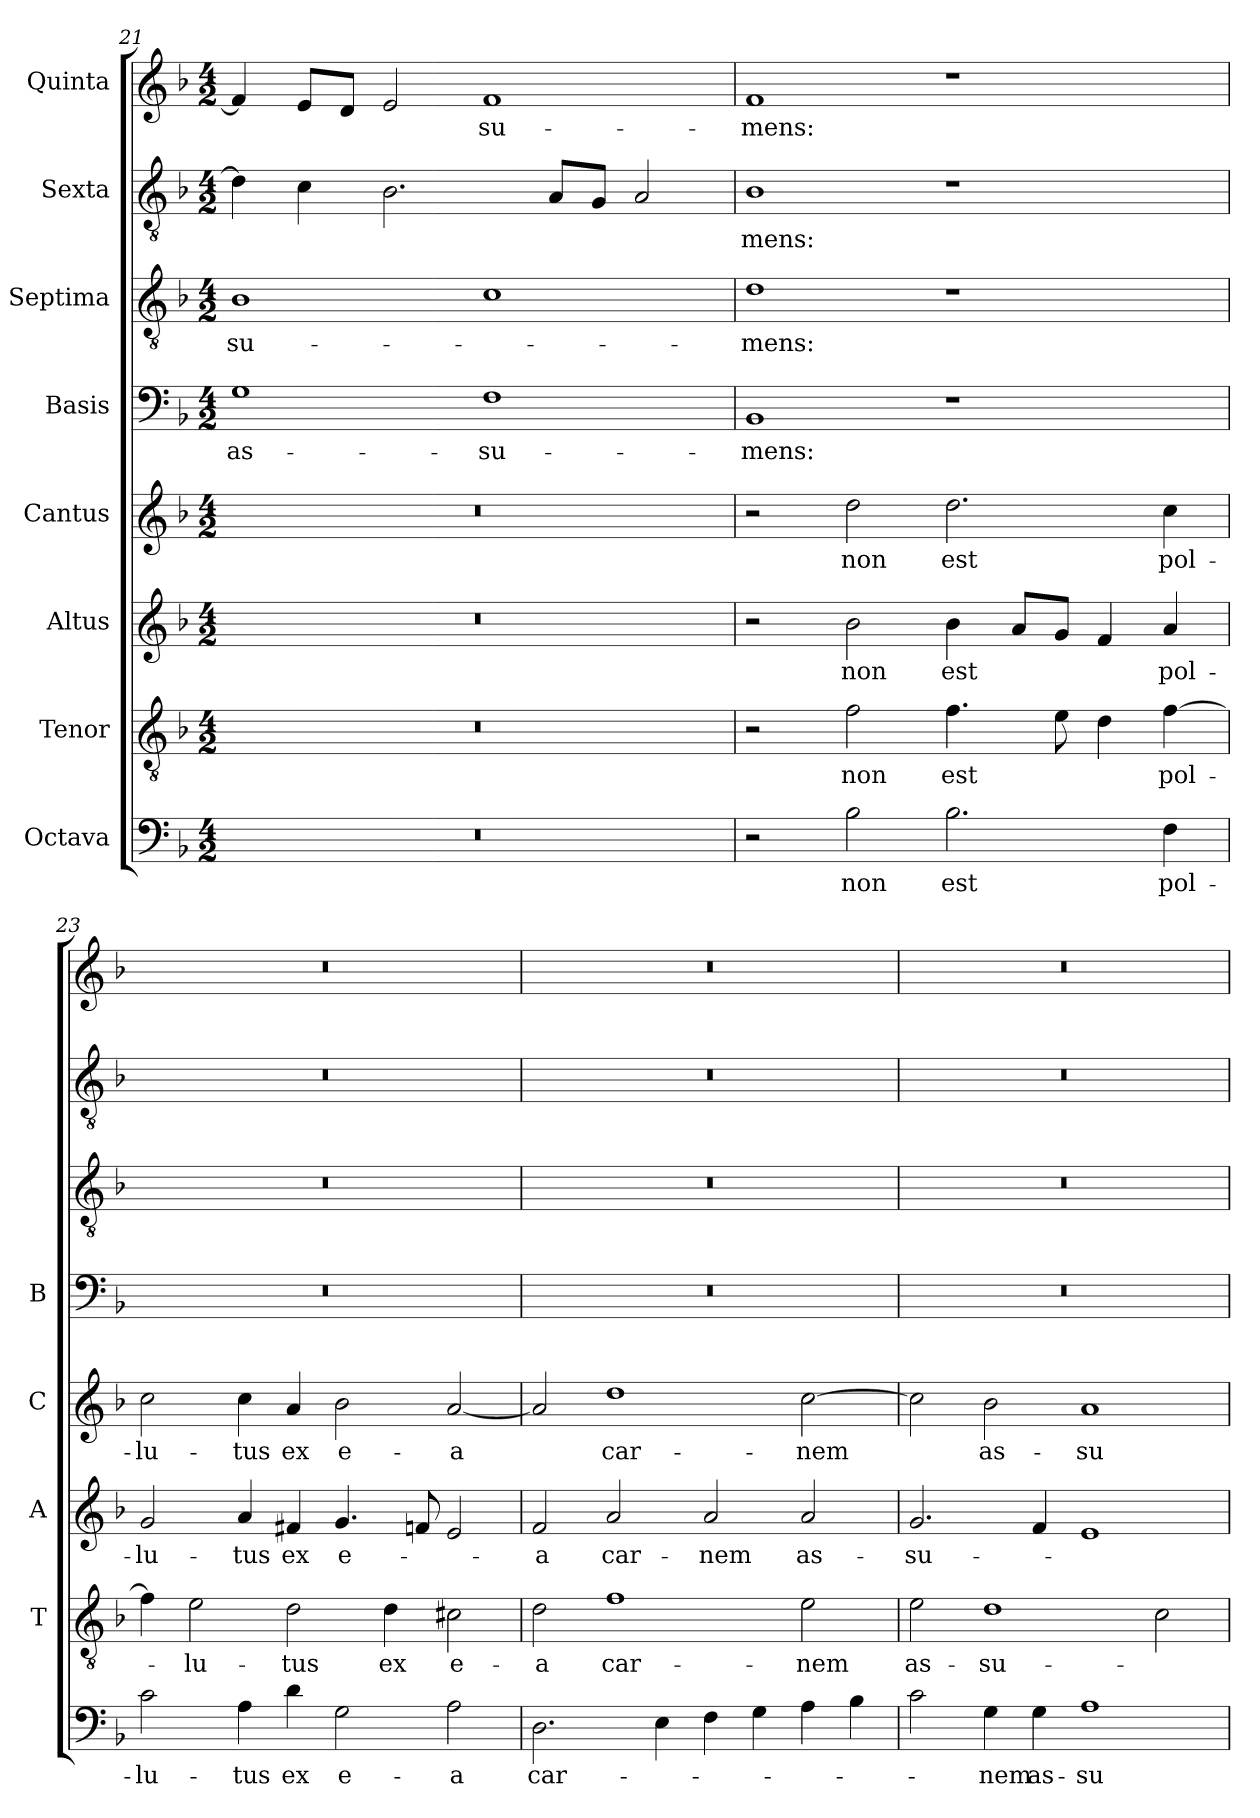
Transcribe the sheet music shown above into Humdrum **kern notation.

**kern	**text	**kern	**text	**kern	**text	**kern	**text	**kern	**text	**kern	**text	**kern	**text	**kern	**text
*part8	*part8	*part7	*part7	*part6	*part6	*part5	*part5	*part4	*part4	*part3	*part3	*part2	*part2	*part1	*part1
*staff8	*staff8	*staff7	*staff7	*staff6	*staff6	*staff5	*staff5	*staff4	*staff4	*staff3	*staff3	*staff2	*staff2	*staff1	*staff1
*I"Octava	*	*I"Tenor	*	*I"Altus	*	*I"Cantus	*	*I"Basis	*	*I"Septima	*	*I"Sexta	*	*I"Quinta	*
*	*	*I'T	*	*I'A	*	*I'C	*	*I'B	*	*	*	*	*	*	*
*clefF4	*	*clefGv2	*	*clefG2	*	*clefG2	*	*clefF4	*	*clefGv2	*	*clefGv2	*	*clefG2	*
*k[b-]	*	*k[b-]	*	*k[b-]	*	*k[b-]	*	*k[b-]	*	*k[b-]	*	*k[b-]	*	*k[b-]	*
*F:	*	*F:	*	*F:	*	*F:	*	*F:	*	*F:	*	*F:	*	*F:	*
*M4/2	*	*M4/2	*	*M4/2	*	*M4/2	*	*M4/2	*	*M4/2	*	*M4/2	*	*M4/2	*
=21	=21	=21	=21	=21	=21	=21	=21	=21	=21	=21	=21	=21	=21	=21	=21
!	!	!	!	!	!	!	!	!	!LO:LY:b	!	!LO:LY:b	!	!	!	!
0r	.	0r	.	0r	.	0r	.	1G	as-	1B-	-su-	4d\]	.	4f/]	.
.	.	.	.	.	.	.	.	.	.	.	.	4c\	.	8e/L	.
.	.	.	.	.	.	.	.	.	.	.	.	.	.	8d/J	.
.	.	.	.	.	.	.	.	.	.	.	.	2.B-\	.	2e/	.
!	!	!	!	!	!	!	!	!	!LO:LY:b	!	!	!	!	!	!LO:LY:b
.	.	.	.	.	.	.	.	1F	-su-	1c	.	.	.	1f	-su-
.	.	.	.	.	.	.	.	.	.	.	.	8A/L	.	.	.
.	.	.	.	.	.	.	.	.	.	.	.	8G/J	.	.	.
.	.	.	.	.	.	.	.	.	.	.	.	2A/	.	.	.
!!LO:PB:g=z
=22	=22	=22	=22	=22	=22	=22	=22	=22	=22	=22	=22	=22	=22	=22	=22
!	!	!	!	!	!	!	!	!	!LO:LY:b	!	!LO:LY:b	!	!LO:LY:b	!	!LO:LY:b
2r	.	2r	.	2r	.	2r	.	1BB-	-mens:	1d	-mens:	1B-	-mens:	1f	-mens:
!	!LO:LY:b	!	!LO:LY:b	!	!LO:LY:b	!	!LO:LY:b	!	!	!	!	!	!	!	!
2B-\	non	2f\	non	2b-\	non	2dd\	non	.	.	.	.	.	.	.	.
!	!LO:LY:b	!	!LO:LY:b	!	!LO:LY:b	!	!LO:LY:b	!	!	!	!	!	!	!	!
2.B-\	est	4.f\	est	4b-\	est	2.dd\	est	1r	.	1r	.	1r	.	1r	.
.	.	.	.	8a/L	.	.	.	.	.	.	.	.	.	.	.
.	.	8e\	.	8g/J	.	.	.	.	.	.	.	.	.	.	.
.	.	4d\	.	4f/	.	.	.	.	.	.	.	.	.	.	.
!	!LO:LY:b	!	!LO:LY:b	!	!LO:LY:b	!	!LO:LY:b	!	!	!	!	!	!	!	!
4F\	pol-	[4f\	pol-	4a/	pol-	4cc\	pol-	.	.	.	.	.	.	.	.
=23	=23	=23	=23	=23	=23	=23	=23	=23	=23	=23	=23	=23	=23	=23	=23
!	!LO:LY:b	!	!	!	!LO:LY:b	!	!LO:LY:b	!	!	!	!	!	!	!	!
2c\	-lu-	4f\]	.	2g/	-lu-	2cc\	-lu-	0r	.	0r	.	0r	.	0r	.
!	!	!	!LO:LY:b	!	!	!	!	!	!	!	!	!	!	!	!
.	.	2e\	-lu-	.	.	.	.	.	.	.	.	.	.	.	.
!	!LO:LY:b	!	!	!	!LO:LY:b	!	!LO:LY:b	!	!	!	!	!	!	!	!
4A\	-tus	.	.	4a/	-tus	4cc\	-tus	.	.	.	.	.	.	.	.
!	!LO:LY:b	!	!LO:LY:b	!	!LO:LY:b	!	!LO:LY:b	!	!	!	!	!	!	!	!
4d\	ex	2d\	-tus	4f#X/	ex	4a/	ex	.	.	.	.	.	.	.	.
!	!LO:LY:b	!	!	!	!LO:LY:b	!	!LO:LY:b	!	!	!	!	!	!	!	!
2G\	e-	.	.	4.g/	e-	2b-\	e-	.	.	.	.	.	.	.	.
!	!	!	!LO:LY:b	!	!	!	!	!	!	!	!	!	!	!	!
.	.	4d\	ex	.	.	.	.	.	.	.	.	.	.	.	.
.	.	.	.	8fn/	.	.	.	.	.	.	.	.	.	.	.
!	!LO:LY:b	!	!LO:LY:b	!	!	!	!LO:LY:b	!	!	!	!	!	!	!	!
2A\	-a	2c#X\	e-	2e/	.	[2a/	-a	.	.	.	.	.	.	.	.
=24	=24	=24	=24	=24	=24	=24	=24	=24	=24	=24	=24	=24	=24	=24	=24
!	!LO:LY:b	!	!LO:LY:b	!	!LO:LY:b	!	!	!	!	!	!	!	!	!	!
2.D\	car-	2d\	-a	2f/	-a	2a/]	.	0r	.	0r	.	0r	.	0r	.
!	!	!	!LO:LY:b	!	!LO:LY:b	!	!LO:LY:b	!	!	!	!	!	!	!	!
.	.	1f	car-	2a/	car-	1dd	car-	.	.	.	.	.	.	.	.
4E\	.	.	.	.	.	.	.	.	.	.	.	.	.	.	.
!	!	!	!	!	!LO:LY:b	!	!	!	!	!	!	!	!	!	!
4F\	.	.	.	2a/	-nem	.	.	.	.	.	.	.	.	.	.
4G\	.	.	.	.	.	.	.	.	.	.	.	.	.	.	.
!	!	!	!LO:LY:b	!	!LO:LY:b	!	!LO:LY:b	!	!	!	!	!	!	!	!
4A\	.	2e\	-nem	2a/	as-	[2cc\	-nem	.	.	.	.	.	.	.	.
4B-\	.	.	.	.	.	.	.	.	.	.	.	.	.	.	.
=25	=25	=25	=25	=25	=25	=25	=25	=25	=25	=25	=25	=25	=25	=25	=25
!	!	!	!LO:LY:b	!	!LO:LY:b	!	!	!	!	!	!	!	!	!	!
2c\	.	2e\	as-	2.g/	-su-	2cc\]	.	0r	.	0r	.	0r	.	0r	.
!	!LO:LY:b	!	!LO:LY:b	!	!	!	!LO:LY:b	!	!	!	!	!	!	!	!
4G\	-nem	1d	-su-	.	.	2b-\	as-	.	.	.	.	.	.	.	.
!	!LO:LY:b	!	!	!	!	!	!	!	!	!	!	!	!	!	!
4G\	as-	.	.	4f/	.	.	.	.	.	.	.	.	.	.	.
!	!LO:LY:b	!	!	!	!	!	!LO:LY:b	!	!	!	!	!	!	!	!
1A	-su-	.	.	1e	.	1a	-su-	.	.	.	.	.	.	.	.
.	.	2c\	.	.	.	.	.	.	.	.	.	.	.	.	.
=	=	=	=	=	=	=	=	=	=	=	=	=	=	=	=
*-	*-	*-	*-	*-	*-	*-	*-	*-	*-	*-	*-	*-	*-	*-	*-
